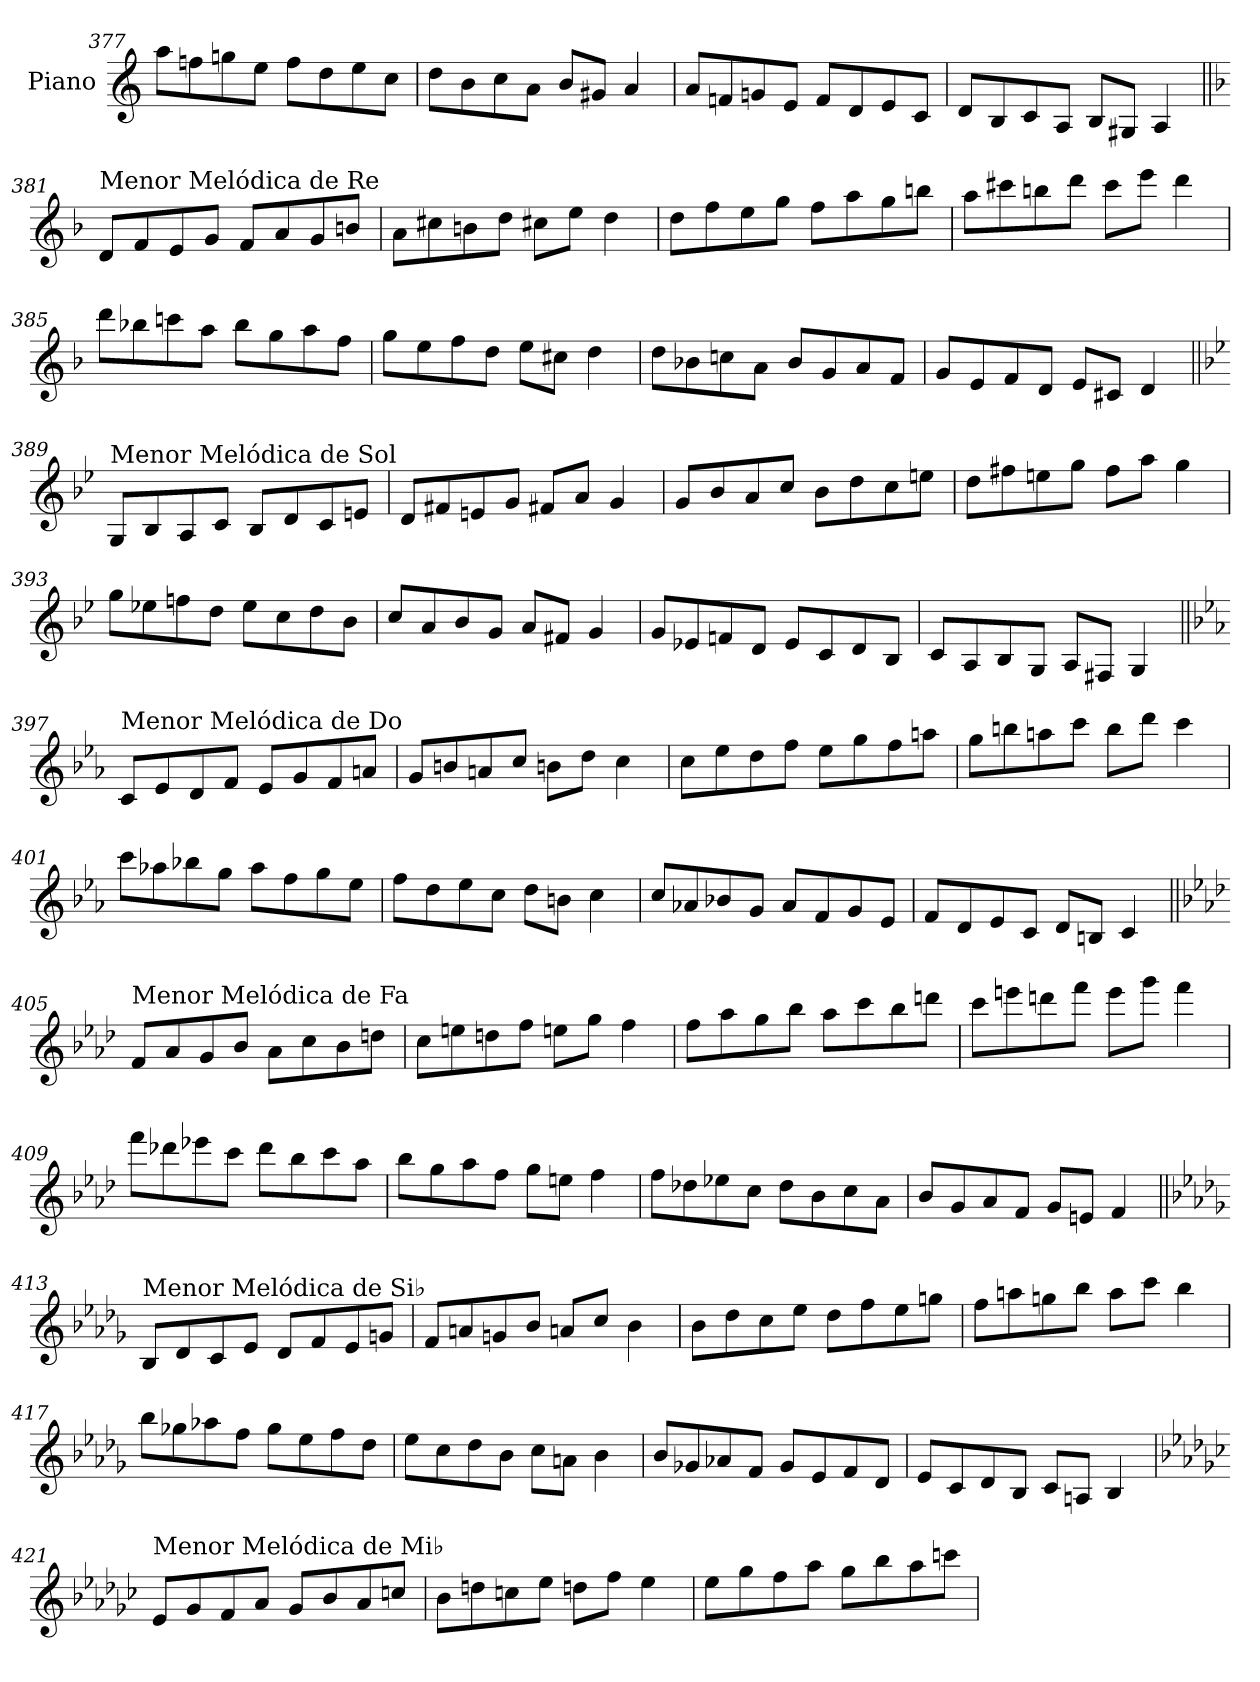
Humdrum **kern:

**kern
*part1
*staff1
*I"Piano
*I'Pno.
!!LO:LB:g=z
*clefG2
*k[]
=377
8aa\L
8ffn\
8ggn\
8ee\J
8ff\L
8dd\
8ee\
8cc\J
=378
8dd\L
8b\
8cc\
8a\J
8b/L
8g#X/J
4a/
=379
8a/L
8fn/
8gn/
8e/J
8f/L
8d/
8e/
8c/J
=380
8d/L
8B/
8c/
8A/J
8B/L
8G#X/J
4A/
!!LO:LB:g=z
=381||
*k[b-]
!LO:TX:a:t=Menor Melódica de Re
8d/L
8f/
8e/
8g/J
8f/L
8a/
8g/
8bn/J
=382
8a\L
8cc#X\
8bn\
8dd\J
8cc#X\L
8ee\J
4dd\
=383
8dd\L
8ff\
8ee\
8gg\J
8ff\L
8aa\
8gg\
8bbn\J
=384
8aa\L
8ccc#X\
8bbn\
8ddd\J
8ccc#\L
8eee\J
4ddd\
!!LO:LB:g=z
=385
8ddd\L
8bb-X\
8cccn\
8aa\J
8bb-\L
8gg\
8aa\
8ff\J
=386
8gg\L
8ee\
8ff\
8dd\J
8ee\L
8cc#X\J
4dd\
=387
8dd\L
8b-X\
8ccn\
8a\J
8b-/L
8g/
8a/
8f/J
=388
8g/L
8e/
8f/
8d/J
8e/L
8c#X/J
4d/
!!LO:LB:g=z
=389||
*k[b-e-]
!LO:TX:a:t=Menor Melódica de Sol
8G/L
8B-/
8A/
8c/J
8B-/L
8d/
8c/
8en/J
=390
8d/L
8f#X/
8en/
8g/J
8f#X/L
8a/J
4g/
=391
8g/L
8b-/
8a/
8cc/J
8b-\L
8dd\
8cc\
8een\J
=392
8dd\L
8ff#X\
8een\
8gg\J
8ff#\L
8aa\J
4gg\
!!LO:LB:g=z
=393
8gg\L
8ee-X\
8ffn\
8dd\J
8ee-\L
8cc\
8dd\
8b-\J
=394
8cc/L
8a/
8b-/
8g/J
8a/L
8f#X/J
4g/
=395
8g/L
8e-X/
8fn/
8d/J
8e-/L
8c/
8d/
8B-/J
=396
8c/L
8A/
8B-/
8G/J
8A/L
8F#X/J
4G/
!!LO:LB:g=z
=397||
*k[b-e-a-]
!LO:TX:a:t=Menor Melódica de Do
8c/L
8e-/
8d/
8f/J
8e-/L
8g/
8f/
8an/J
=398
8g/L
8bn/
8an/
8cc/J
8bn\L
8dd\J
4cc\
=399
8cc\L
8ee-\
8dd\
8ff\J
8ee-\L
8gg\
8ff\
8aan\J
=400
8gg\L
8bbn\
8aan\
8ccc\J
8bb\L
8ddd\J
4ccc\
!!LO:LB:g=z
=401
8ccc\L
8aa-X\
8bb-X\
8gg\J
8aa-\L
8ff\
8gg\
8ee-\J
=402
8ff\L
8dd\
8ee-\
8cc\J
8dd\L
8bn\J
4cc\
=403
8cc/L
8a-X/
8b-X/
8g/J
8a-/L
8f/
8g/
8e-/J
=404
8f/L
8d/
8e-/
8c/J
8d/L
8Bn/J
4c/
!!LO:PB:g=z
=405||
*k[b-e-a-d-]
!LO:TX:a:t=Menor Melódica de Fa
8f/L
8a-/
8g/
8b-/J
8a-\L
8cc\
8b-\
8ddn\J
=406
8cc\L
8een\
8ddn\
8ff\J
8een\L
8gg\J
4ff\
=407
8ff\L
8aa-\
8gg\
8bb-\J
8aa-\L
8ccc\
8bb-\
8dddn\J
=408
8ccc\L
8eeen\
8dddn\
8fff\J
8eee\L
8ggg\J
4fff\
!!LO:LB:g=z
=409
8fff\L
8ddd-X\
8eee-X\
8ccc\J
8ddd-\L
8bb-\
8ccc\
8aa-\J
=410
8bb-\L
8gg\
8aa-\
8ff\J
8gg\L
8een\J
4ff\
=411
8ff\L
8dd-X\
8ee-X\
8cc\J
8dd-\L
8b-\
8cc\
8a-\J
=412
8b-/L
8g/
8a-/
8f/J
8g/L
8en/J
4f/
!!LO:LB:g=z
=413||
*k[b-e-a-d-g-]
!LO:TX:a:t=Menor Melódica de Si♭
8B-/L
8d-/
8c/
8e-/J
8d-/L
8f/
8e-/
8gn/J
=414
8f/L
8an/
8gn/
8b-/J
8an/L
8cc/J
4b-\
=415
8b-\L
8dd-\
8cc\
8ee-\J
8dd-\L
8ff\
8ee-\
8ggn\J
=416
8ff\L
8aan\
8ggn\
8bb-\J
8aa\L
8ccc\J
4bb-\
!!LO:LB:g=z
=417
8bb-\L
8gg-X\
8aa-X\
8ff\J
8gg-\L
8ee-\
8ff\
8dd-\J
=418
8ee-\L
8cc\
8dd-\
8b-\J
8cc\L
8an\J
4b-\
=419
8b-/L
8g-X/
8a-X/
8f/J
8g-/L
8e-/
8f/
8d-/J
=420
8e-/L
8c/
8d-/
8B-/J
8c/L
8An/J
4B-/
!!LO:LB:g=z
=421
*k[b-e-a-d-g-c-]
!LO:TX:a:t=Menor Melódica de Mi♭
8e-/L
8g-/
8f/
8a-/J
8g-/L
8b-/
8a-/
8ccn/J
=422
8b-\L
8ddn\
8ccn\
8ee-\J
8ddn\L
8ff\J
4ee-\
=423
8ee-\L
8gg-\
8ff\
8aa-\J
8gg-\L
8bb-\
8aa-\
8cccn\J
=
*-
